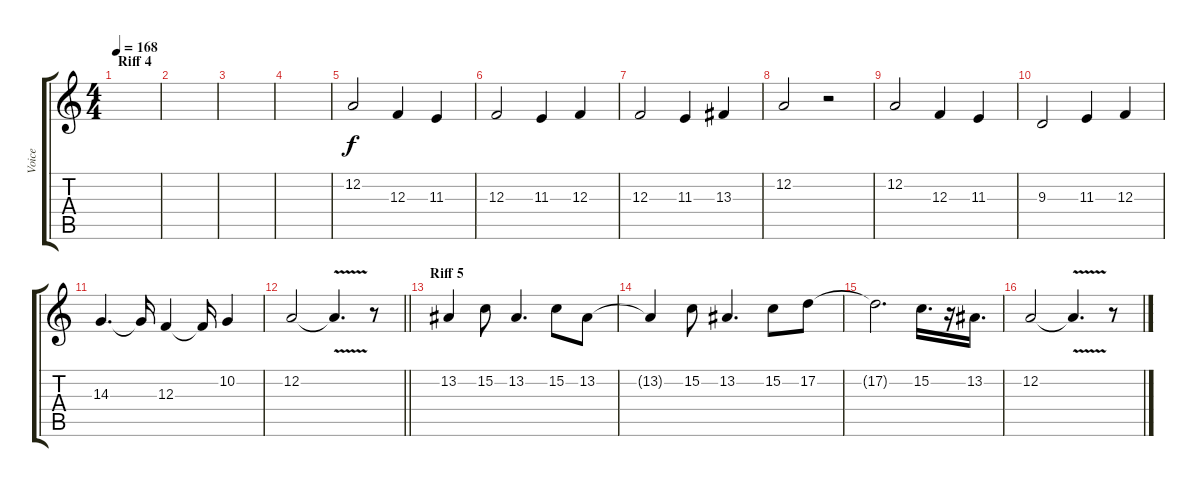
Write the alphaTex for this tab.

\track ("Voice" "Voice") {instrument cello}
\staff {score tabs}
\tuning (D4 A3 F3 C3 G2 D2) {hide}
\ts (4 4)
\section ("" "Riff 4")
\tempo 168
\clef g2
\ks c
|
|
|
|
12.2.2 12.3.4 11.3.4 |
12.3.2 11.3.4 12.3.4 |
12.3.2 11.3.4 13.3.4 |
12.2.2 r.2 |
12.2.2 12.3.4 11.3.4 |
9.3.2 11.3.4 12.3.4 |
14.3.4{d} 14.3{t}.16 12.3.4 12.3{t}.16 10.2.4 |
\barLineRight lightlight
12.2.2 12.2{v t}.4{d} r.8 |
\section ("" "Riff 5")
13.2.4 15.2.8 13.2.4{d} 15.2.8 13.2.8 |
13.2{t}.4 15.2.8 13.2.4{d} 15.2.8 17.2.8 |
17.2{t}.2{d} 15.2.16{d} r.16 13.2.16{d} |
12.2.2 12.2{v t}.4{d} r.8
